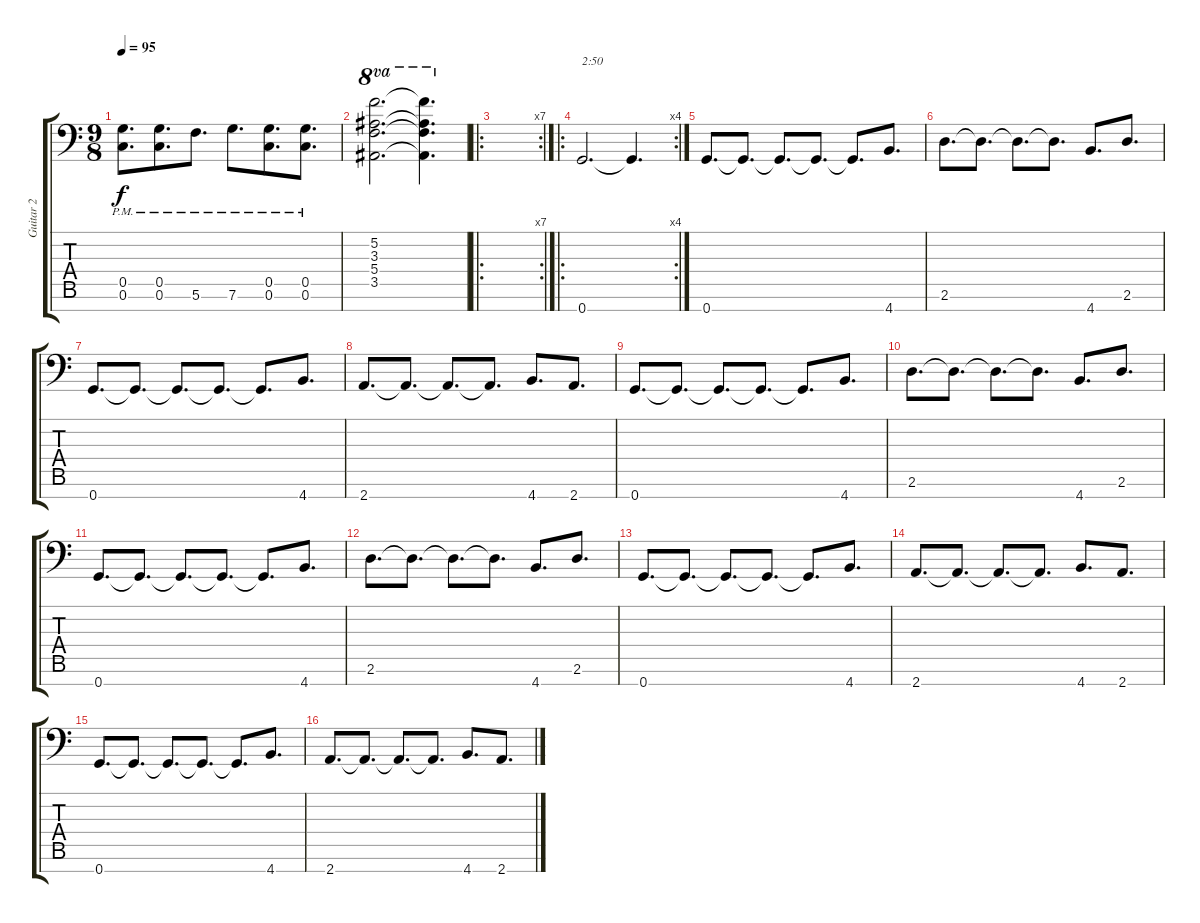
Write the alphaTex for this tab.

\track ("Guitar 2" "Guitar 2") {instrument distortionguitar}
\staff {score tabs}
\tuning (E4 C4 G3 C3 G2 C2 G1) {hide}
\ts (9 8)
\tempo 95
\clef f4
\ks c
(0.5{pm} 0.6{pm}).8{d dy f} (0.5{pm} 0.6{pm}).8{d beam merge} 5.6{pm}.8{d beam split} 7.6{pm}.8{d beam merge} (0.5{pm} 0.6{pm}).8{d} (0.5{pm} 0.6{pm}).8{d} |
(5.2 3.3 5.4 3.5).2{d ot 8va} (5.2{t} 3.3{t} 5.4{t} 3.5{t}).4{d ot 8va} |
\ro
\rc 7
|
\ro
\rc 4
0.7.2{d txt "2:50"} 0.7{t}.4{d} |
0.7.8{d} 0.7{t}.8{d} 0.7{t}.8{d} 0.7{t}.8{d} 0.7{t}.8{d} 4.7.8{d} |
2.6.8{d} 2.6{t}.8{d} 2.6{t}.8{d} 2.6{t}.8{d} 4.7.8{d} 2.6.8{d} |
0.7.8{d} 0.7{t}.8{d} 0.7{t}.8{d} 0.7{t}.8{d} 0.7{t}.8{d} 4.7.8{d} |
2.7.8{d} 2.7{t}.8{d} 2.7{t}.8{d} 2.7{t}.8{d} 4.7.8{d} 2.7.8{d} |
0.7.8{d} 0.7{t}.8{d} 0.7{t}.8{d} 0.7{t}.8{d} 0.7{t}.8{d} 4.7.8{d} |
2.6.8{d} 2.6{t}.8{d} 2.6{t}.8{d} 2.6{t}.8{d} 4.7.8{d} 2.6.8{d} |
0.7.8{d} 0.7{t}.8{d} 0.7{t}.8{d} 0.7{t}.8{d} 0.7{t}.8{d} 4.7.8{d} |
2.6.8{d} 2.6{t}.8{d} 2.6{t}.8{d} 2.6{t}.8{d} 4.7.8{d} 2.6.8{d} |
0.7.8{d} 0.7{t}.8{d} 0.7{t}.8{d} 0.7{t}.8{d} 0.7{t}.8{d} 4.7.8{d} |
2.7.8{d} 2.7{t}.8{d} 2.7{t}.8{d} 2.7{t}.8{d} 4.7.8{d} 2.7.8{d} |
0.7.8{d} 0.7{t}.8{d} 0.7{t}.8{d} 0.7{t}.8{d} 0.7{t}.8{d} 4.7.8{d} |
2.7.8{d} 2.7{t}.8{d} 2.7{t}.8{d} 2.7{t}.8{d} 4.7.8{d} 2.7.8{d}
